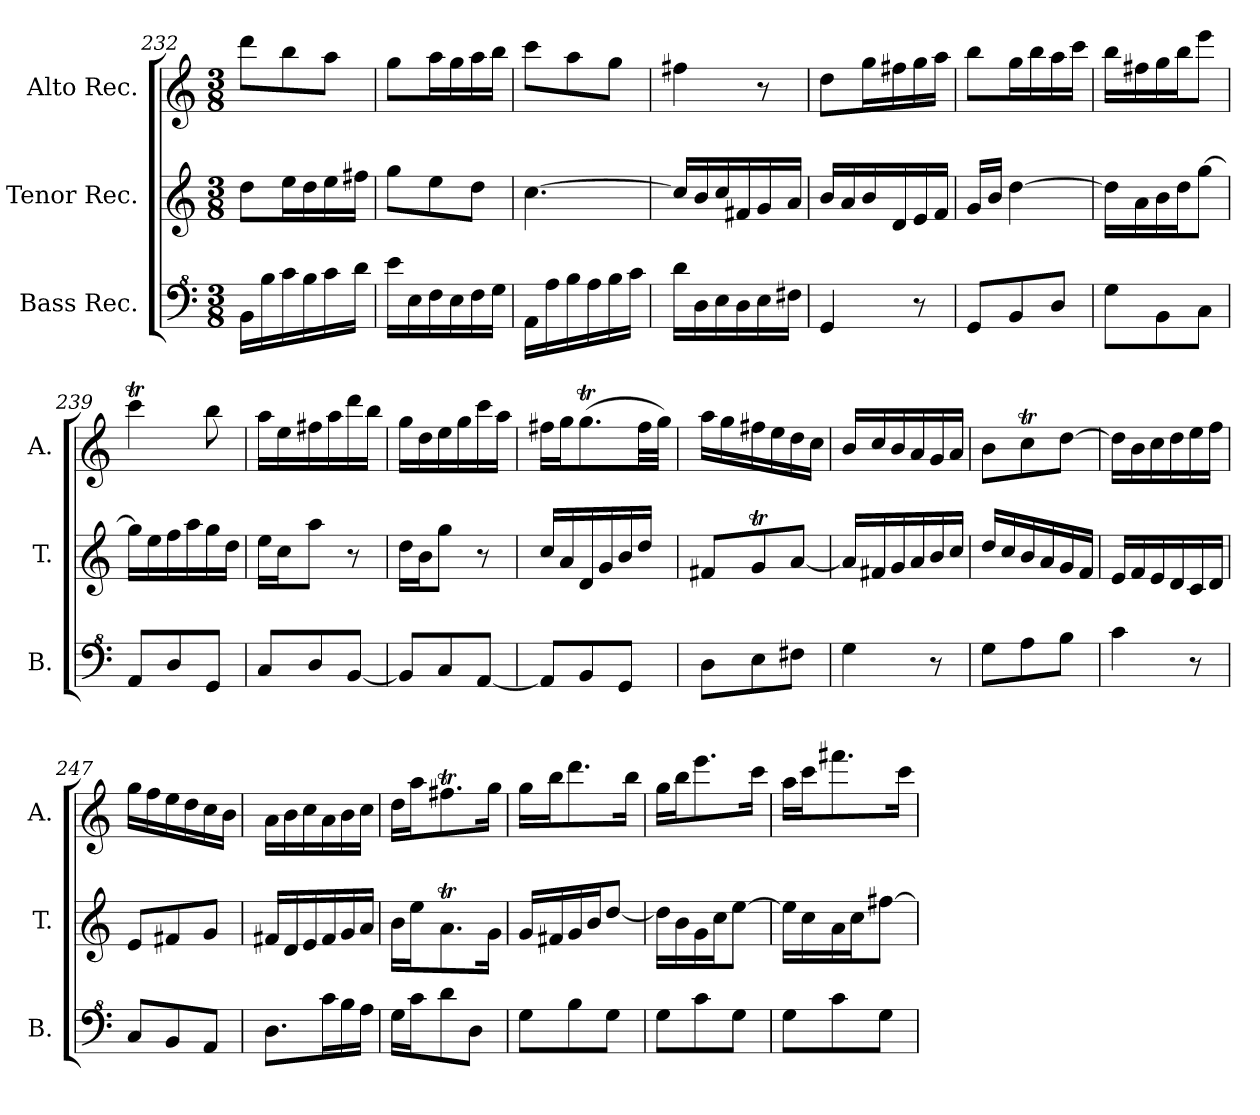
**kern	**kern	**kern
*part3	*part2	*part1
*staff3	*staff2	*staff1
*I"Bass Rec.	*I"Tenor Rec.	*I"Alto Rec.
*I'B.	*I'T.	*I'A.
*clefF^4	*clefG2	*clefG2
*k[]	*k[]	*k[]
*M3/8	*M3/8	*M3/8
=232	=232	=232
16B\LL	8dd\L	8ddd\L
16b\	.	.
16cc\	16ee\L	8bb\
16b\	16dd\	.
16cc\	16ee\	8aa\J
16dd\JJ	16ff#X\JJ	.
=233	=233	=233
16ee\LL	8gg\L	8gg\L
16e\	.	.
16f\	8ee\	16aa\L
16e\	.	16gg\
16f\	8dd\J	16aa\
16g\JJ	.	16bb\JJ
=234	=234	=234
16A\LL	[4.cc\	8ccc\L
16a\	.	.
16b\	.	8aa\
16a\	.	.
16b\	.	8gg\J
16cc\JJ	.	.
!!LO:LB:g=z
=235	=235	=235
16dd\LL	16cc/LL]	4ff#X\
16d\	16b/	.
16e\	16cc/	.
16d\	16f#X/	.
16e\	16g/	8r
16f#X\JJ	16a/JJ	.
=236	=236	=236
4G/	16b/LL	8dd\L
.	16a/	.
.	16b/	16gg\L
.	16d/	16ff#X\
8r	16e/	16gg\
.	16f/JJ	16aa\JJ
=237	=237	=237
8G/L	16g/LL	8bb\L
.	16b/JJ	.
8B/	[4dd\	16gg\L
.	.	16bb\
8d/J	.	16aa\
.	.	16ccc\JJ
=238	=238	=238
8g\L	16dd\LL]	16bb\LL
.	16a\	16ff#X\
8B\	16b\	16gg\
.	16dd\J	16bb\J
8c\J	[8gg\J	8eee\J
=239	=239	=239
8A/L	16gg\LL]	4cccT\
.	16ee\	.
8d/	16ff\	.
.	16aa\	.
8G/J	16gg\	8bb\
.	16dd\JJ	.
=240	=240	=240
8c/L	16ee\LL	16aa\LL
.	16cc\J	16ee\
8d/	8aa\J	16ff#X\
.	.	16aa\
[8B/J	8r	16ddd\
.	.	16bb\JJ
=241	=241	=241
8B/L]	16dd\LL	16gg\LL
.	16b\J	16dd\
8c/	8gg\J	16ee\
.	.	16gg\
[8A/J	8r	16ccc\
.	.	16aa\JJ
=242	=242	=242
8A/L]	16cc/LL	16ff#X\LL
.	16a/	16gg\J
8B/	16d/	(8.ggT\
.	16g/	.
8G/J	16b/	.
.	16dd/JJ	32ff#\LL
.	.	32gg\JJJ)
!!LO:LB:g=z
=243	=243	=243
8d\L	8f#X/L	16aa\LL
.	.	16gg\
8e\	8gT/	16ff#X\
.	.	16ee\
8f#X\J	[8a/J	16dd\
.	.	16cc\JJ
=244	=244	=244
4g\	16a/LL]	16b/LL
.	16f#X/	16cc/
.	16g/	16b/
.	16a/	16a/
8r	16b/	16g/
.	16cc/JJ	16a/JJ
=245	=245	=245
8g\L	16dd/LL	8b\L
.	16cc/	.
8a\	16b/	8ccT\
.	16a/	.
8b\J	16g/	[8dd\J
.	16f/JJ	.
=246	=246	=246
4cc\	16e/LL	16dd\LL]
.	16f/	16b\
.	16e/	16cc\
.	16d/	16dd\
8r	16c/	16ee\
.	16d/JJ	16ff\JJ
=247	=247	=247
8c/L	8e/L	16gg\LL
.	.	16ff\
8B/	8f#X/	16ee\
.	.	16dd\
8A/J	8g/J	16cc\
.	.	16b\JJ
=248	=248	=248
8.d\L	16f#X/LL	16a\LL
.	16d/	16b\
.	16e/	16cc\
16cc\L	16f#/	16a\
16b\	16g/	16b\
16a\JJ	16a/JJ	16cc\JJ
=249	=249	=249
16g\LL	16b\LL	16dd\LL
16cc\J	16ee\J	16aa\J
8dd\	8.aT\	8.ff#Xt\
8d\J	.	.
.	16g\Jk	16gg\Jk
=250	=250	=250
8g\L	16g/LL	16gg\LL
.	16f#X/	16bb\J
8b\	16g/	8.ddd\
.	16b/J	.
8g\J	[8dd/J	.
.	.	16bb\Jk
=251	=251	=251
8g\L	16dd\LL]	16gg\LL
.	16b\	16bb\J
8cc\	16g\	8.eee\
.	16cc\J	.
8g\J	[8ee\J	.
.	.	16ccc\Jk
!!LO:LB:g=z
=252	=252	=252
8g\L	16ee\LL]	16aa\LL
.	16cc\	16ccc\J
8cc\	16a\	8.fff#X\
.	16cc\J	.
8g\J	[8ff#X\J	.
.	.	16ccc\Jk
=	=	=
*-	*-	*-
